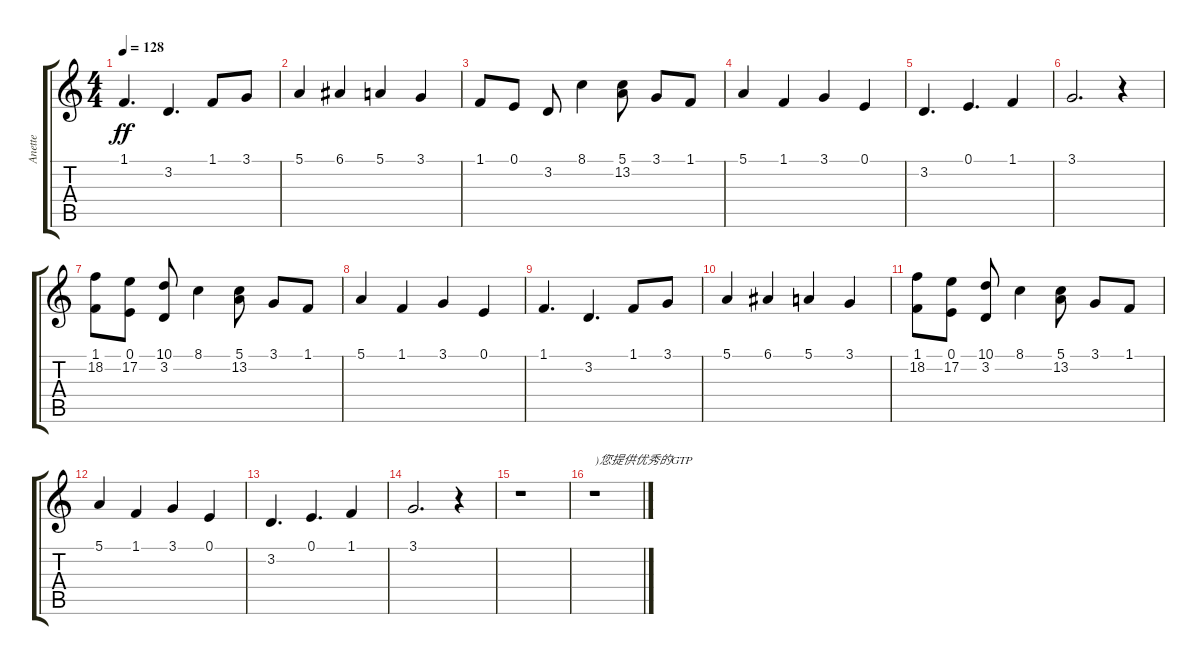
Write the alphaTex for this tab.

\track ("Anette" "Anette") {instrument acousticgrandpiano}
\staff {score tabs}
\tuning (E4 B3 G3 D3 A2 E2) {hide}
\ts (4 4)
\tempo 128
\clef g2
\ks c
1.1.4{d dy ff} 3.2.4{d} 1.1.8 3.1.8 |
5.1.4 6.1.4 5.1.4 3.1.4 |
1.1.8 0.1.8 3.2.8 8.1.4 (5.1 13.2).8 3.1.8 1.1.8 |
5.1.4 1.1.4 3.1.4 0.1.4 |
3.2.4{d} 0.1.4{d} 1.1.4 |
3.1.2{d} r.4 |
(1.1 18.2).8 (0.1 17.2).8 (10.1 3.2).8 8.1.4 (5.1 13.2).8 3.1.8 1.1.8 |
5.1.4 1.1.4 3.1.4 0.1.4 |
1.1.4{d} 3.2.4{d} 1.1.8 3.1.8 |
5.1.4 6.1.4 5.1.4 3.1.4 |
(1.1 18.2).8 (0.1 17.2).8 (10.1 3.2).8 8.1.4 (5.1 13.2).8 3.1.8 1.1.8 |
5.1.4 1.1.4 3.1.4 0.1.4 |
3.2.4{d} 0.1.4{d} 1.1.4 |
3.1.2{d} r.4 |
r.1 |
r.1{txt ")您提供优秀的GTP"}
